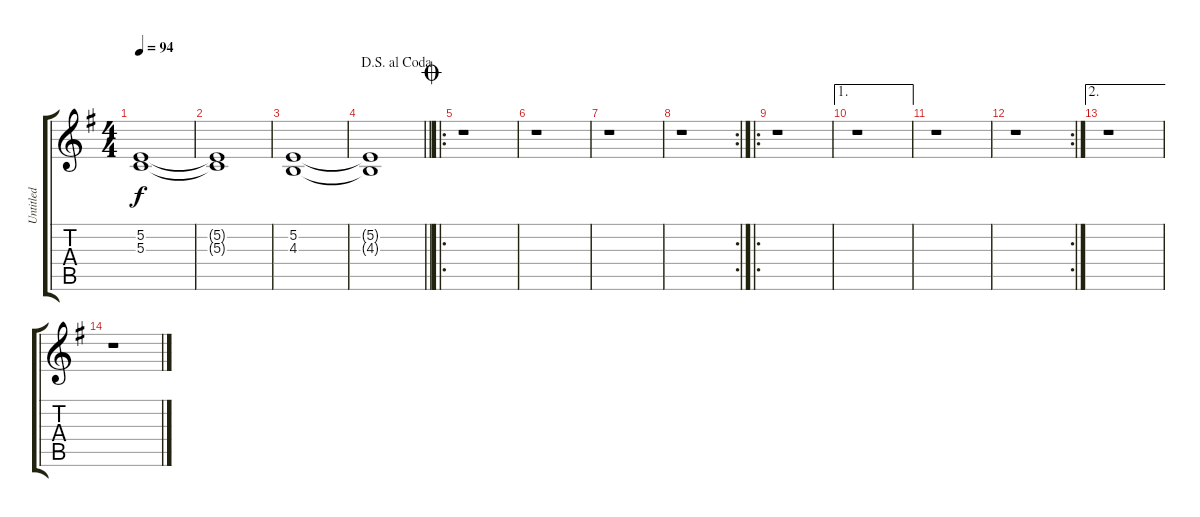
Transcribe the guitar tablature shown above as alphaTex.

\track ("Untitled" "Untitled") {instrument synthstrings1}
\staff {score tabs}
\tuning (E4 B3 G3 D3 A2 E2) {hide}
\ts (4 4)
\tempo 94
\clef g2
\ks g
(5.2 5.3).1{dy f} |
(5.2{t} 5.3{t}).1 |
(5.2 4.3).1 |
\jump dalsegnoalcoda
\barLineRight lightlight
(5.2{t} 4.3{t}).1 |
\ro
\jump coda
r.1 |
r.1 |
r.1 |
\rc 2
r.1 |
\ro
r.1 |
\ae 1
r.1 |
r.1 |
\rc 2
r.1 |
\ae 2
r.1 |
r.1
